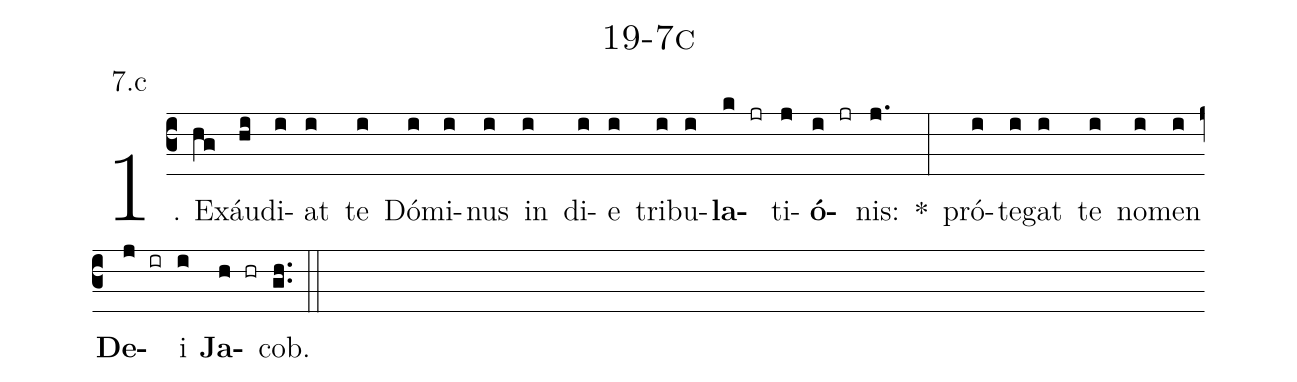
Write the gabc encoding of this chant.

name: 19-7c;
annotation: 7.c;
%%
(c3)1. Ex(hg)áu(hi)di(i)at(i) te(i) Dó(i)mi(i)nus(i) in(i) di(i)e(i) tri(i)bu(i)<b>la</b>(k jr)ti(j)<b>ó</b>(i jr)nis:(j.) *(:) pró(i)te(i)gat(i) te(i) no(i)men(i) <b>De</b>(j ir)i(i) <b>Ja</b>(h hr)cob.(gh..) (::)
